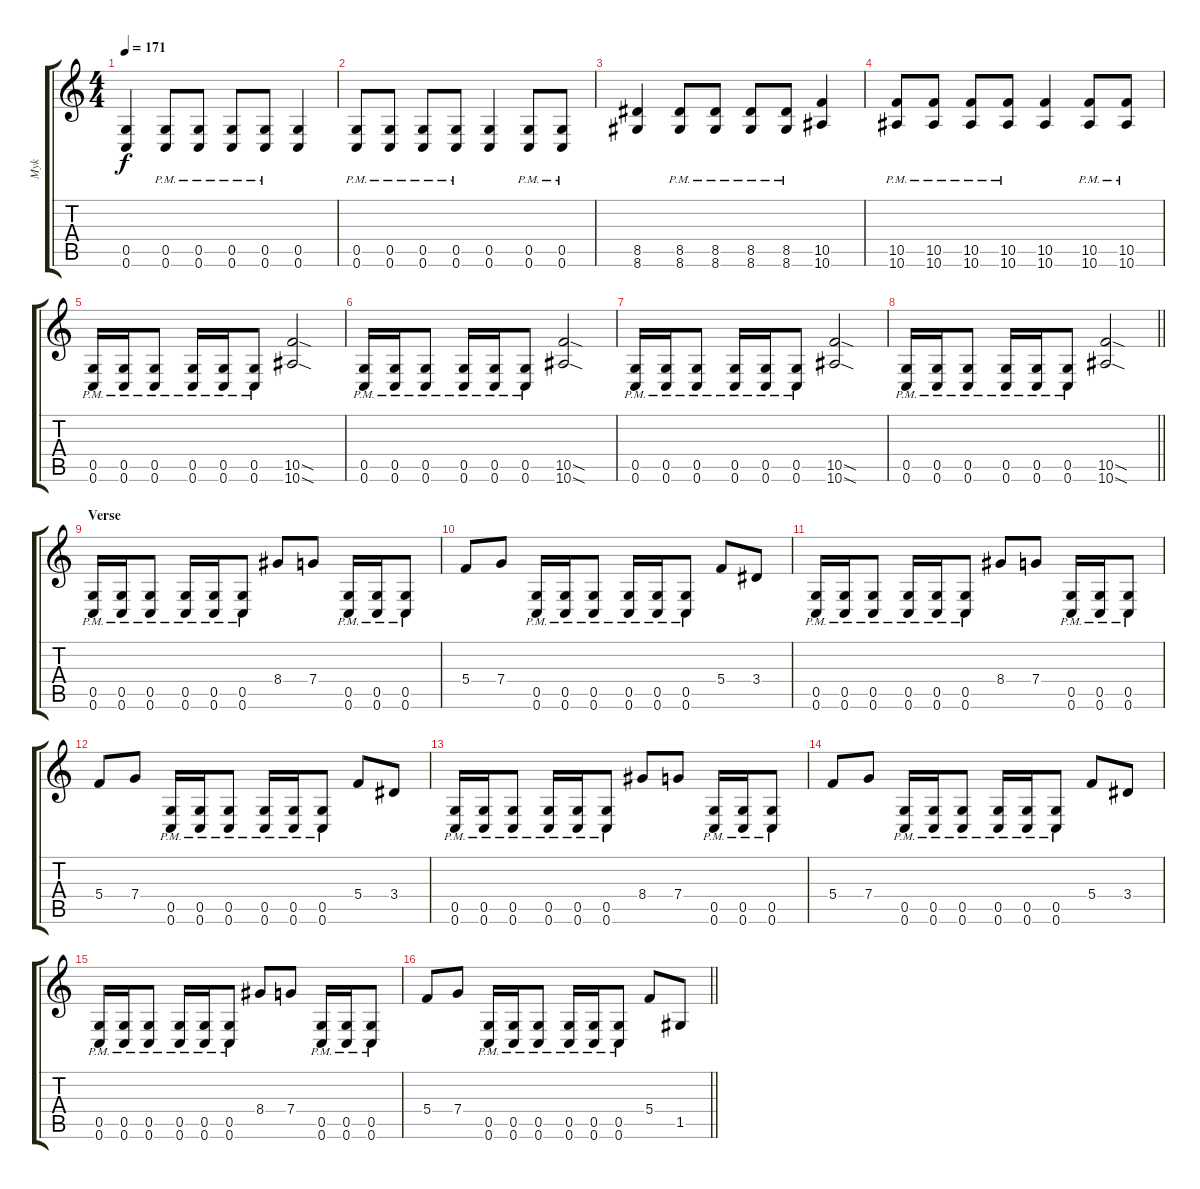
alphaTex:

\track ("Myk" "Myk") {instrument distortionguitar}
\staff {score tabs}
\tuning (D4 A3 F3 C3 G2 C2) {hide}
\ts (4 4)
\tempo 171
\clef g2
\ks c
(0.5 0.6).4{dy f} (0.5{pm} 0.6{pm}).8 (0.5{pm} 0.6{pm}).8 (0.5{pm} 0.6{pm}).8 (0.5{pm} 0.6{pm}).8 (0.5 0.6).4 |
(0.5{pm} 0.6{pm}).8 (0.5{pm} 0.6{pm}).8 (0.5{pm} 0.6{pm}).8 (0.5{pm} 0.6{pm}).8 (0.5 0.6).4 (0.5{pm} 0.6{pm}).8 (0.5{pm} 0.6{pm}).8 |
(8.5 8.6).4 (8.5{pm} 8.6{pm}).8 (8.5{pm} 8.6{pm}).8 (8.5{pm} 8.6{pm}).8 (8.5{pm} 8.6{pm}).8 (10.5 10.6).4 |
(10.5{pm} 10.6{pm}).8 (10.5{pm} 10.6{pm}).8 (10.5{pm} 10.6{pm}).8 (10.5{pm} 10.6{pm}).8 (10.5 10.6).4 (10.5{pm} 10.6{pm}).8 (10.5{pm} 10.6{pm}).8 |
(0.5{pm} 0.6{pm}).16 (0.5{pm} 0.6{pm}).16 (0.5{pm} 0.6{pm}).8 (0.5{pm} 0.6{pm}).16 (0.5{pm} 0.6{pm}).16 (0.5{pm} 0.6{pm}).8 (10.5{sod} 10.6{sod}).2 |
(0.5{pm} 0.6{pm}).16 (0.5{pm} 0.6{pm}).16 (0.5{pm} 0.6{pm}).8 (0.5{pm} 0.6{pm}).16 (0.5{pm} 0.6{pm}).16 (0.5{pm} 0.6{pm}).8 (10.5{sod} 10.6{sod}).2 |
(0.5{pm} 0.6{pm}).16 (0.5{pm} 0.6{pm}).16 (0.5{pm} 0.6{pm}).8 (0.5{pm} 0.6{pm}).16 (0.5{pm} 0.6{pm}).16 (0.5{pm} 0.6{pm}).8 (10.5{sod} 10.6{sod}).2 |
\barLineRight lightlight
(0.5{pm} 0.6{pm}).16 (0.5{pm} 0.6{pm}).16 (0.5{pm} 0.6{pm}).8 (0.5{pm} 0.6{pm}).16 (0.5{pm} 0.6{pm}).16 (0.5{pm} 0.6{pm}).8 (10.5{sod} 10.6{sod}).2 |
\section ("" "Verse")
(0.5{pm} 0.6{pm}).16 (0.5{pm} 0.6{pm}).16 (0.5{pm} 0.6{pm}).8 (0.5{pm} 0.6{pm}).16 (0.5{pm} 0.6{pm}).16 (0.5{pm} 0.6{pm}).8 8.4.8 7.4.8 (0.5{pm} 0.6{pm}).16 (0.5{pm} 0.6{pm}).16 (0.5{pm} 0.6{pm}).8 |
5.4.8 7.4.8 (0.5{pm} 0.6{pm}).16 (0.5{pm} 0.6{pm}).16 (0.5{pm} 0.6{pm}).8 (0.5{pm} 0.6{pm}).16 (0.5{pm} 0.6{pm}).16 (0.5{pm} 0.6{pm}).8 5.4.8 3.4.8 |
(0.5{pm} 0.6{pm}).16 (0.5{pm} 0.6{pm}).16 (0.5{pm} 0.6{pm}).8 (0.5{pm} 0.6{pm}).16 (0.5{pm} 0.6{pm}).16 (0.5{pm} 0.6{pm}).8 8.4.8 7.4.8 (0.5{pm} 0.6{pm}).16 (0.5{pm} 0.6{pm}).16 (0.5{pm} 0.6{pm}).8 |
5.4.8 7.4.8 (0.5{pm} 0.6{pm}).16 (0.5{pm} 0.6{pm}).16 (0.5{pm} 0.6{pm}).8 (0.5{pm} 0.6{pm}).16 (0.5{pm} 0.6{pm}).16 (0.5{pm} 0.6{pm}).8 5.4.8 3.4.8 |
(0.5{pm} 0.6{pm}).16 (0.5{pm} 0.6{pm}).16 (0.5{pm} 0.6{pm}).8 (0.5{pm} 0.6{pm}).16 (0.5{pm} 0.6{pm}).16 (0.5{pm} 0.6{pm}).8 8.4.8 7.4.8 (0.5{pm} 0.6{pm}).16 (0.5{pm} 0.6{pm}).16 (0.5{pm} 0.6{pm}).8 |
5.4.8 7.4.8 (0.5{pm} 0.6{pm}).16 (0.5{pm} 0.6{pm}).16 (0.5{pm} 0.6{pm}).8 (0.5{pm} 0.6{pm}).16 (0.5{pm} 0.6{pm}).16 (0.5{pm} 0.6{pm}).8 5.4.8 3.4.8 |
(0.5{pm} 0.6{pm}).16 (0.5{pm} 0.6{pm}).16 (0.5{pm} 0.6{pm}).8 (0.5{pm} 0.6{pm}).16 (0.5{pm} 0.6{pm}).16 (0.5{pm} 0.6{pm}).8 8.4.8 7.4.8 (0.5{pm} 0.6{pm}).16 (0.5{pm} 0.6{pm}).16 (0.5{pm} 0.6{pm}).8 |
\barLineRight lightlight
5.4.8 7.4.8 (0.5{pm} 0.6{pm}).16 (0.5{pm} 0.6{pm}).16 (0.5{pm} 0.6{pm}).8 (0.5{pm} 0.6{pm}).16 (0.5{pm} 0.6{pm}).16 (0.5{pm} 0.6{pm}).8 5.4.8 1.5.8
